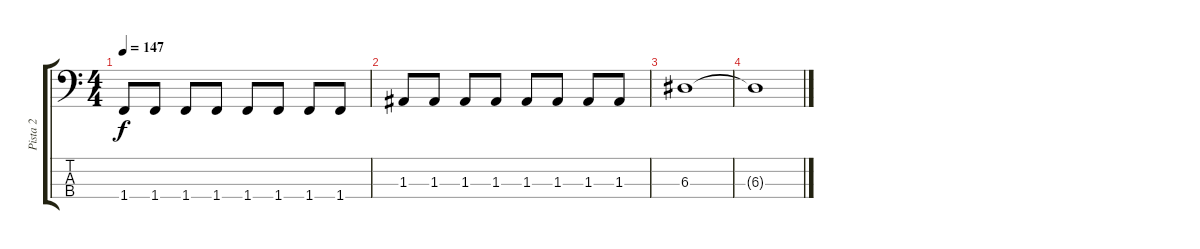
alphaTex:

\track ("Pista 2" "Pista 2") {instrument electricbasspick}
\staff {score tabs}
\tuning (G2 D2 A1 E1) {hide}
\ts (4 4)
\tempo 147
\clef f4
\ks c
1.4.8{dy f} 1.4.8 1.4.8 1.4.8 1.4.8 1.4.8 1.4.8 1.4.8 |
1.3.8 1.3.8 1.3.8 1.3.8 1.3.8 1.3.8 1.3.8 1.3.8 |
6.3.1 |
6.3{t}.1
